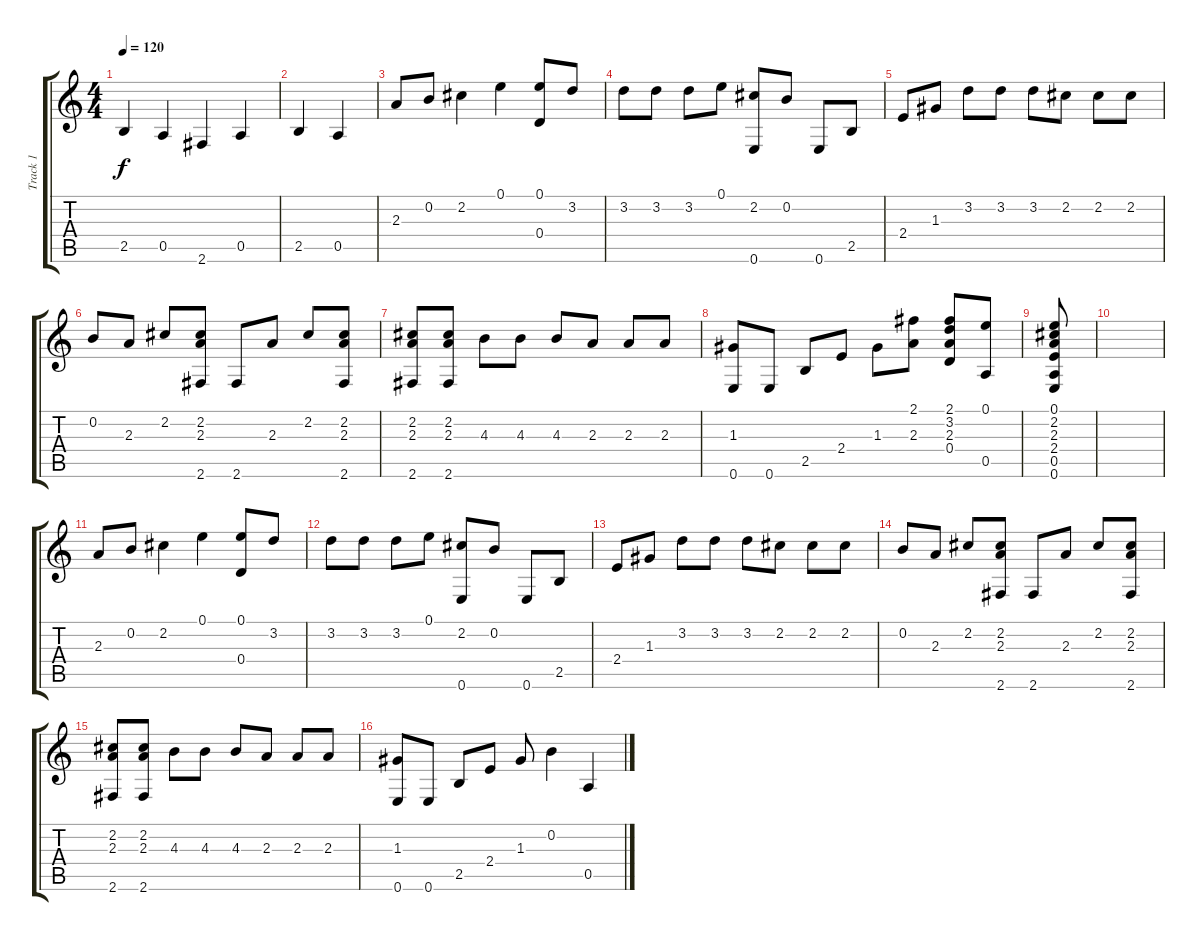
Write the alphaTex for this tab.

\track ("Track 1" "Track 1") {instrument acousticguitarsteel}
\staff {score tabs}
\tuning (E4 B3 G3 D3 A2 E2) {hide}
\ts (4 4)
\tempo 120
\clef g2
\ks c
2.5.4{dy f} 0.5.4 2.6.4 0.5.4 |
2.5.4 0.5.4 |
2.3.8 0.2.8 2.2.4 0.1.4 (0.1 0.4).8 3.2.8 |
3.2.8 3.2.8 3.2.8 0.1.8 (2.2 0.6).8 0.2.8 0.6.8 2.5.8 |
2.4.8 1.3.8 3.2.8 3.2.8 3.2.8 2.2.8 2.2.8 2.2.8 |
0.2.8 2.3.8 2.2.8 (2.2 2.3 2.6).8 2.6.8 2.3.8 2.2.8 (2.2 2.3 2.6).8 |
(2.2 2.3 2.6).8 (2.2 2.3 2.6).8 4.3.8 4.3.8 4.3.8 2.3.8 2.3.8 2.3.8 |
(1.3 0.6).8 0.6.8 2.5.8 2.4.8 1.3.8 (2.1 2.3).8 (2.1 3.2 2.3 0.4).8 (0.1 0.5).8 |
(0.1 2.2 2.3 2.4 0.5 0.6).8 |
|
2.3.8 0.2.8 2.2.4 0.1.4 (0.1 0.4).8 3.2.8 |
3.2.8 3.2.8 3.2.8 0.1.8 (2.2 0.6).8 0.2.8 0.6.8 2.5.8 |
2.4.8 1.3.8 3.2.8 3.2.8 3.2.8 2.2.8 2.2.8 2.2.8 |
0.2.8 2.3.8 2.2.8 (2.2 2.3 2.6).8 2.6.8 2.3.8 2.2.8 (2.2 2.3 2.6).8 |
(2.2 2.3 2.6).8 (2.2 2.3 2.6).8 4.3.8 4.3.8 4.3.8 2.3.8 2.3.8 2.3.8 |
(1.3 0.6).8 0.6.8 2.5.8 2.4.8 1.3.8 0.2.4 0.5.4
